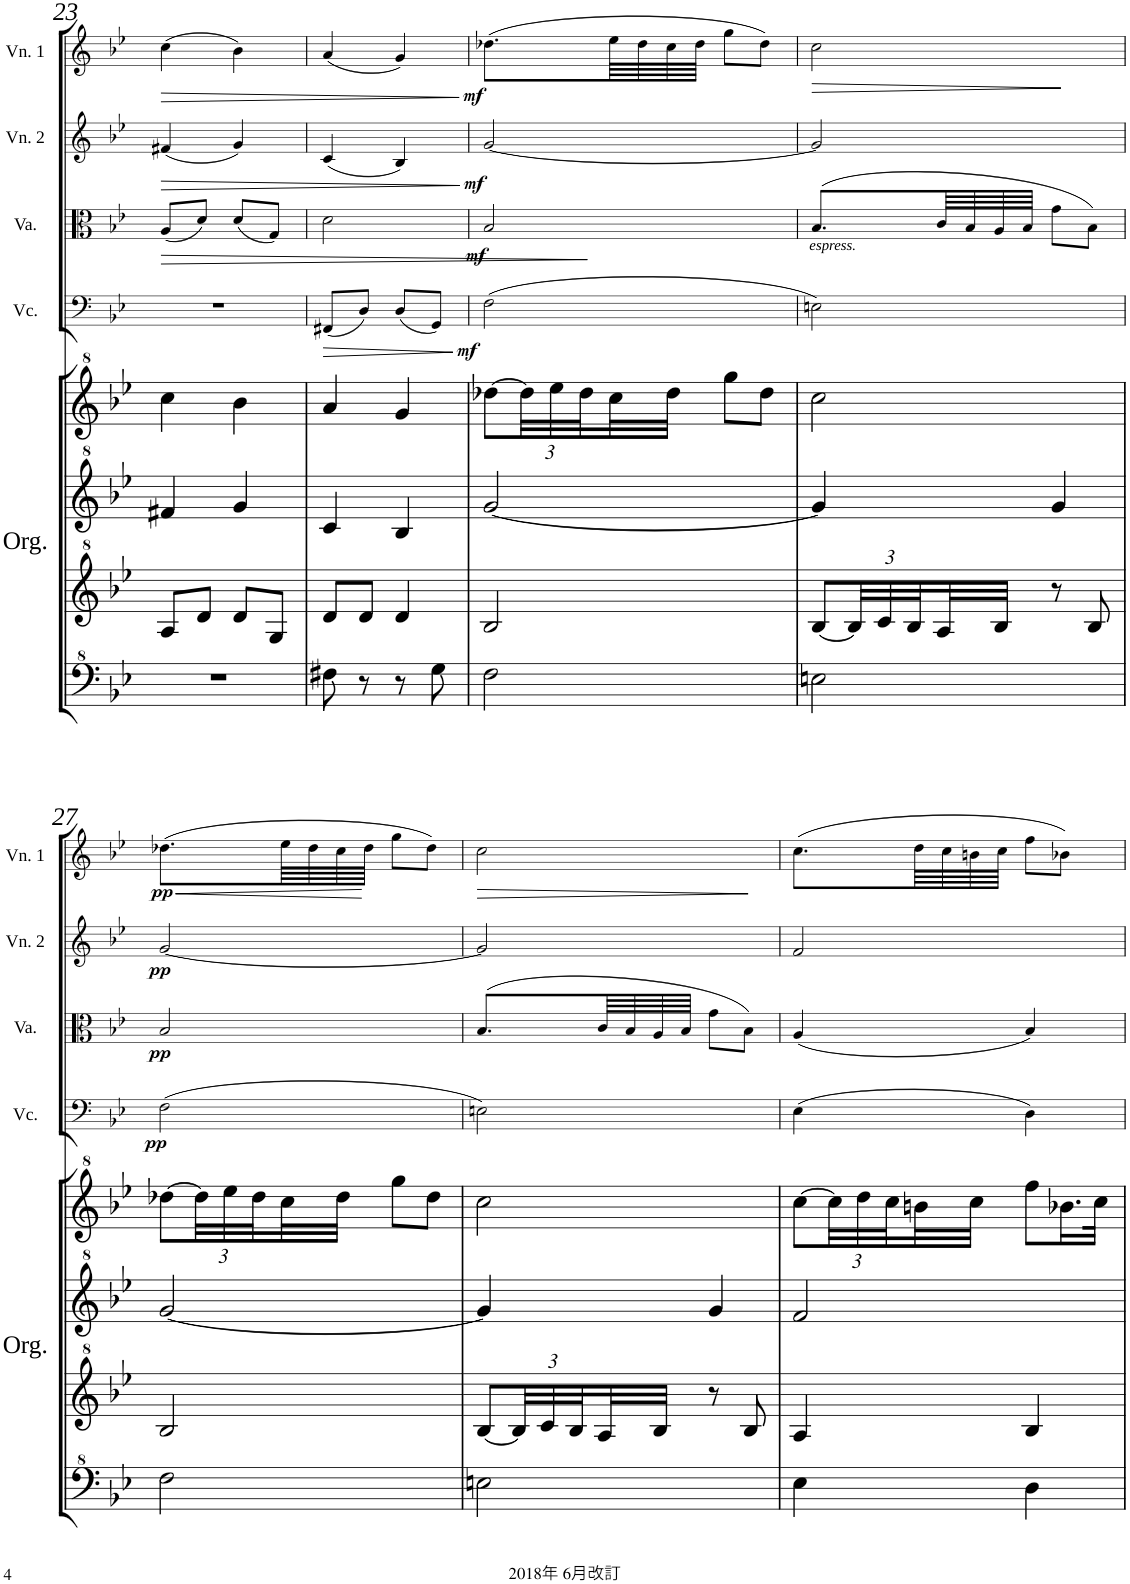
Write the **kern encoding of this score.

**kern	**kern	**kern	**kern	**kern	**dynam	**kern	**dynam	**kern	**dynam	**kern	**dynam
*part5	*part5	*part5	*part5	*part4	*part4	*part3	*part3	*part2	*part2	*part1	*part1
*staff8	*staff7	*staff6	*staff5	*staff4	*staff4	*staff3	*staff3	*staff2	*staff2	*staff1	*staff1
*I"Organ	*	*	*	*I"Violoncello	*	*I"Viola	*	*I"Violin 2	*	*I"Violin 1	*
*I'Org.	*	*	*	*I'Vc.	*	*I'Va.	*	*I'Vn. 2	*	*I'Vn. 1	*
!!LO:PB:g=z
*clefF^4	*clefG^2	*clefG^2	*clefG^2	*clefF4	*	*clefC3	*	*clefG2	*	*clefG2	*
*k[b-e-]	*k[b-e-]	*k[b-e-]	*k[b-e-]	*k[b-e-]	*	*k[b-e-]	*	*k[b-e-]	*	*k[b-e-]	*
*M2/4	*M2/4	*M2/4	*M2/4	*M2/4	*	*M2/4	*	*M2/4	*	*M2/4	*
=23	=23	=23	=23	=23	=23	=23	=23	=23	=23	=23	=23
!	!	!	!	!	!	!	!LO:HP:b	!	!LO:HP:b	!	!LO:HP:b
2r	8a/L	4ff#X/	4ccc\	2r	.	(8A/L	>	(4f#X/	>	(4cc\	>
.	8dd/J	.	.	.	.	8d/J)	.	.	.	.	.
.	8dd/L	4gg/	4bb-\	.	.	(8d/L	.	4g/)	.	4b-\)	.
.	8g/J	.	.	.	.	8G/J)	.	.	.	.	.
.	.	.	.	.	.	.	]	.	.	.	.
=24	=24	=24	=24	=24	=24	=24	=24	=24	=24	=24	=24
!	!	!	!	!	!LO:HP:b	!	!	!	!	!	!
8f#X\	8dd/L	4cc/	4aa/	(8FF#X/L	>	2d\	.	(4c/	.	(4a/	.
8r	8dd/J	.	.	8D/J)	.	.	.	.	.	.	.
8r	4dd/	4b-/	4gg/	(8D/L	.	.	.	4B-/)	.	4g/)	.
8g\	.	.	.	8GG/J)	.	.	.	.	.	.	.
.	.	.	.	.	]	.	.	.	]	.	]
=25	=25	=25	=25	=25	=25	=25	=25	=25	=25	=25	=25
!	!	!	!	!	!LO:DY:b	!	!LO:DY:b	!	!LO:DY:b	!	!LO:DY:b
2f\	2b-/	[2gg/	[8ddd-X\L	(2F\	mf	2B-/	mf	[2g/	mf	(8.dd-X\L	mf
*	*	*	*Xbrackettup	*	*	*	*	*	*	*	*
.	.	.	48ddd-\LL]	.	.	.	.	.	.	.	.
.	.	.	48eee-\	.	.	.	.	.	.	.	.
.	.	.	48ddd-\	.	.	.	.	.	.	.	.
.	.	.	32ccc\	.	.	.	.	.	.	64ee-\LLL	.
.	.	.	.	.	.	.	.	.	.	64dd-\	.
.	.	.	32ddd-\JJJ	.	.	.	.	.	.	64cc\	.
.	.	.	.	.	.	.	.	.	.	64dd-\JJJJ	.
.	.	.	8ggg\L	.	.	.	.	.	.	8gg\L	.
.	.	.	8ddd-\J	.	.	.	.	.	.	8dd-\J)	.
=26	=26	=26	=26	=26	=26	=26	=26	=26	=26	=26	=26
!	!	!	!	!	!	!LO:TX:b:i:t=espress.	!	!	!	!	!
!	!	!	!	!	!	!	!	!	!	!	!LO:HP:b
2en\	[8b-/L	4gg/]	2ccc\	2En\)	.	(8.B-/L	.	2g/]	.	2cc\	>
*	*Xbrackettup	*	*	*	*	*	*	*	*	*	*
.	48b-/LL]	.	.	.	.	.	.	.	.	.	.
.	48cc/	.	.	.	.	.	.	.	.	.	.
.	48b-/	.	.	.	.	.	.	.	.	.	.
.	32a/	.	.	.	.	64c/LLL	.	.	.	.	.
.	.	.	.	.	.	64B-/	.	.	.	.	.
.	32b-/JJJ	.	.	.	.	64A/	.	.	.	.	.
.	.	.	.	.	.	64B-/JJJJ	.	.	.	.	.
.	8r	4gg/	.	.	.	8g\L	.	.	.	.	.
.	8b-/	.	.	.	.	8B-\J)	.	.	.	.	.
.	.	.	.	.	.	.	.	.	.	.	]
!!LO:LB:g=z
=27	=27	=27	=27	=27	=27	=27	=27	=27	=27	=27	=27
!	!	!	!	!	!LO:DY:b	!	!LO:DY:b	!	!LO:DY:b	!	!LO:HP:b
!	!	!	!	!	!	!	!	!	!	!	!LO:DY:n=1:b
2f\	2b-/	[2gg/	[8ddd-X\L	(2F\	pp	2B-/	pp	[2g/	pp	(8.dd-X\L	< pp
.	.	.	48ddd-\LL]	.	.	.	.	.	.	.	.
.	.	.	48eee-\	.	.	.	.	.	.	.	.
.	.	.	48ddd-\	.	.	.	.	.	.	.	.
.	.	.	32ccc\	.	.	.	.	.	.	64ee-\LLL	.
.	.	.	.	.	.	.	.	.	.	64dd-\	.
.	.	.	32ddd-\JJJ	.	.	.	.	.	.	64cc\	.
.	.	.	.	.	.	.	.	.	.	64dd-\JJJJ	.
.	.	.	8ggg\L	.	.	.	.	.	.	8gg\L	.
.	.	.	8ddd-\J	.	.	.	.	.	.	8dd-\J)	.
.	.	.	.	.	.	.	.	.	.	.	[
=28	=28	=28	=28	=28	=28	=28	=28	=28	=28	=28	=28
!	!	!	!	!	!	!	!	!	!	!	!LO:HP:b
2en\	[8b-/L	4gg/]	2ccc\	2En\)	.	(8.B-/L	.	2g/]	.	2cc\	>
.	48b-/LL]	.	.	.	.	.	.	.	.	.	.
.	48cc/	.	.	.	.	.	.	.	.	.	.
.	48b-/	.	.	.	.	.	.	.	.	.	.
.	32a/	.	.	.	.	64c/LLL	.	.	.	.	.
.	.	.	.	.	.	64B-/	.	.	.	.	.
.	32b-/JJJ	.	.	.	.	64A/	.	.	.	.	.
.	.	.	.	.	.	64B-/JJJJ	.	.	.	.	.
.	8r	4gg/	.	.	.	8g\L	.	.	.	.	.
.	8b-/	.	.	.	.	8B-\J)	.	.	.	.	.
.	.	.	.	.	.	.	.	.	.	.	]
=29	=29	=29	=29	=29	=29	=29	=29	=29	=29	=29	=29
4e-\	4a/	2ff/	[8ccc\L	(4E-\	.	(4A/	.	2f/	.	(8.cc\L	.
.	.	.	48ccc\LL]	.	.	.	.	.	.	.	.
.	.	.	48ddd\	.	.	.	.	.	.	.	.
.	.	.	48ccc\	.	.	.	.	.	.	.	.
.	.	.	32bbn\	.	.	.	.	.	.	64dd\LLL	.
.	.	.	.	.	.	.	.	.	.	64cc\	.
.	.	.	32ccc\JJJ	.	.	.	.	.	.	64bn\	.
.	.	.	.	.	.	.	.	.	.	64cc\JJJJ	.
4d\	4b-/	.	8fff\L	4D\)	.	4B-/)	.	.	.	8ff\L	.
.	.	.	16.bb-X\L	.	.	.	.	.	.	8b-X\J)	.
.	.	.	32ccc\JJk	.	.	.	.	.	.	.	.
=	=	=	=	=	=	=	=	=	=	=	=
*-	*-	*-	*-	*-	*-	*-	*-	*-	*-	*-	*-
